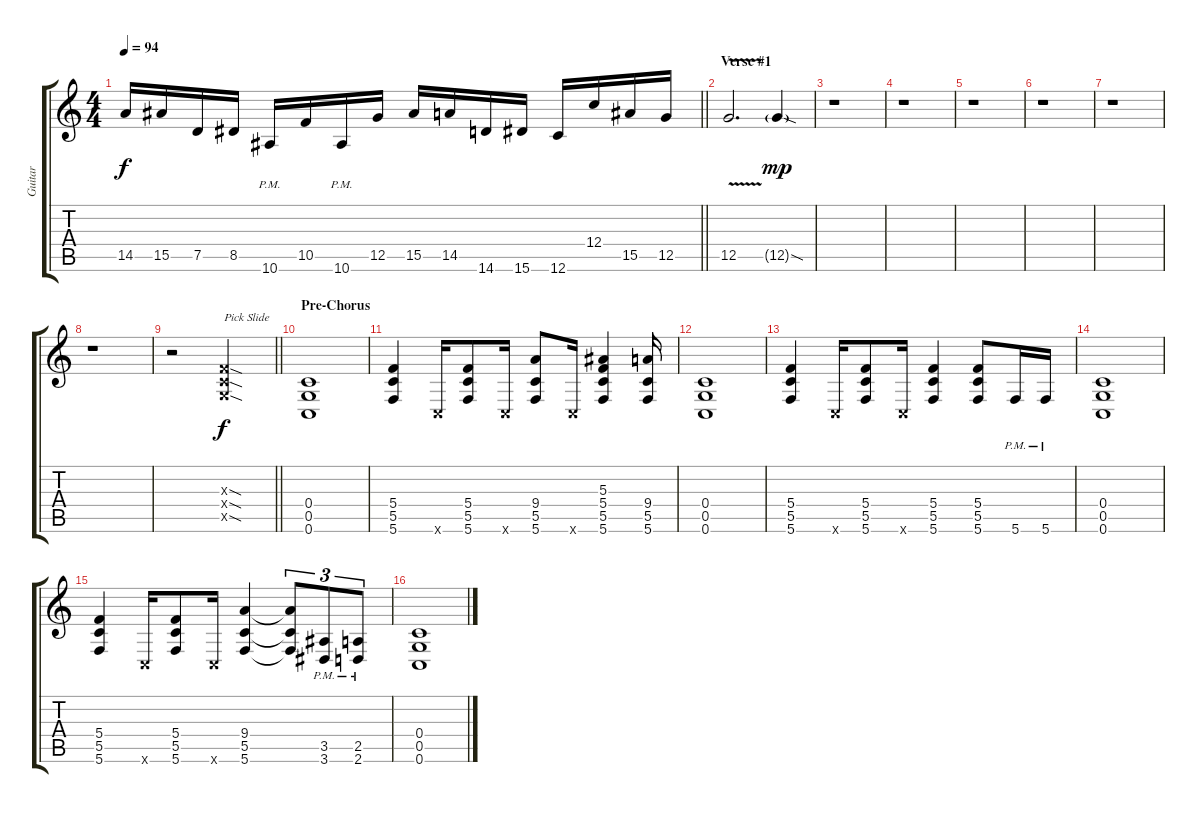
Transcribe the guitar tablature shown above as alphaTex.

\track ("Guitar" "Guitar") {instrument distortionguitar}
\staff {score tabs}
\tuning (D4 A3 F3 C3 G2 C2) {hide}
\ts (4 4)
\tempo 94
\clef g2
\barLineRight lightlight
\ks c
14.5.16{dy f} 15.5.16 7.5.16 8.5.16 10.6{pm}.16 10.5.16 10.6{pm}.16 12.5.16 15.5.16 14.5.16 14.6.16 15.6.16 12.6.16 12.4.16 15.5.16 12.5.16 |
\section ("" "Verse #1")
12.5{v}.2{d} 12.5{sod g}.4{dy mp} |
r.1 |
r.1 |
r.1 |
r.1 |
r.1 |
r.1 |
\barLineRight lightlight
r.2 (0.3{sod x} 0.4{sod x} 0.5{sod x}).2{txt "Pick Slide" dy f} |
\section ("" "Pre-Chorus")
(0.4 0.5 0.6).1 |
(5.4 5.5 5.6).4 0.6{x}.16 (5.4 5.5 5.6).8 0.6{x}.16 (9.4 5.5 5.6).8 0.6{x}.16 (5.3 5.4 5.5 5.6).4 (9.4 5.5 5.6).16 |
(0.4 0.5 0.6).1 |
(5.4 5.5 5.6).4 0.6{x}.16 (5.4 5.5 5.6).8 0.6{x}.16 (5.4 5.5 5.6).4 (5.4 5.5 5.6).8 5.6{pm}.16 5.6{pm}.16 |
(0.4 0.5 0.6).1 |
(5.4 5.5 5.6).4 0.6{x}.16 (5.4 5.5 5.6).8 0.6{x}.16 (9.4 5.5 5.6).4 (9.4{t} 5.5{t} 5.6{t}).8{tu (3 2)} (3.5{pm} 3.6{pm}).8{tu (3 2)} (2.5{pm} 2.6{pm}).8{tu (3 2)} |
(0.4 0.5 0.6).1
